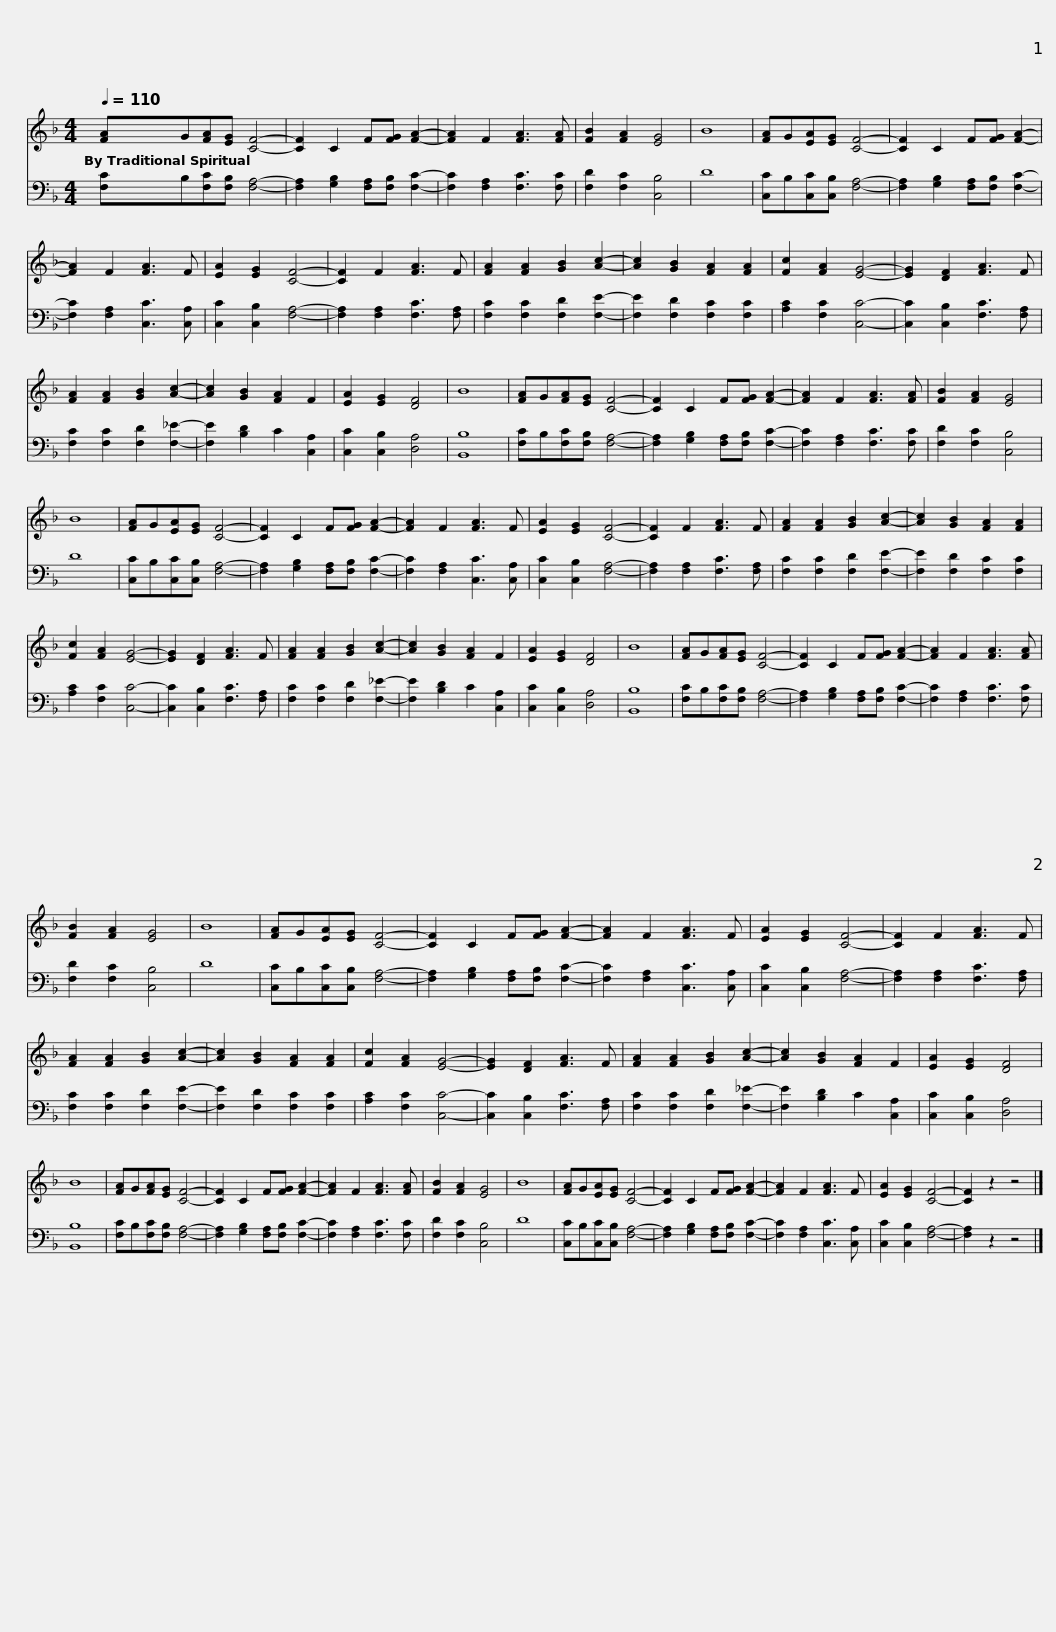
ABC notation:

X:1
%%score 1 2
L:1/8
Q:1/4=110
M:4/4
I:linebreak $
K:F
V:1 treble
V:2 bass
V:1
 [FA]G[FA][EG] [CF]4- | [CF]2 C2 F[FG] [FA]2- | [FA]2 F2 [FA]3 [FA] | [FB]2 [FA]2 [EG]4 | B8 | %5
 [FA]G[EA][EG] [CF]4- |$ [CF]2 C2 F[FG] [FA]2- | [FA]2 F2 [FA]3 F | [EA]2 [EG]2 [CF]4- | [CF]2 F2 [FA]3 F | %10
 [FA]2 [FA]2 [GB]2 [Ac]2- | [Ac]2 [GB]2 [FA]2 [FA]2 | [Fc]2 [FA]2 [EG]4- | [EG]2 [DF]2 [FA]3 F |$ [FA]2 [FA]2 [GB]2 [Ac]2- | %15
 [Ac]2 [GB]2 [FA]2 F2 | [EA]2 [EG]2 [DF]4 | B8 | [FA]G[FA][EG] [CF]4- | [CF]2 C2 F[FG] [FA]2- | %20
 [FA]2 F2 [FA]3 [FA] | [FB]2 [FA]2 [EG]4 | B8 |$ [FA]G[EA][EG] [CF]4- | [CF]2 C2 F[FG] [FA]2- | %25
 [FA]2 F2 [FA]3 F | [EA]2 [EG]2 [CF]4- | [CF]2 F2 [FA]3 F | [FA]2 [FA]2 [GB]2 [Ac]2- | [Ac]2 [GB]2 [FA]2 [FA]2 | %30
 [Fc]2 [FA]2 [EG]4- |$ [EG]2 [DF]2 [FA]3 F | [FA]2 [FA]2 [GB]2 [Ac]2- | [Ac]2 [GB]2 [FA]2 F2 | [EA]2 [EG]2 [DF]4 | %35
 B8 | [FA]G[FA][EG] [CF]4- | [CF]2 C2 F[FG] [FA]2- | [FA]2 F2 [FA]3 [FA] |$ [FB]2 [FA]2 [EG]4 | %40
 B8 | [FA]G[EA][EG] [CF]4- | [CF]2 C2 F[FG] [FA]2- | [FA]2 F2 [FA]3 F | [EA]2 [EG]2 [CF]4- | %45
 [CF]2 F2 [FA]3 F | [FA]2 [FA]2 [GB]2 [Ac]2- | [Ac]2 [GB]2 [FA]2 [FA]2 |$ [Fc]2 [FA]2 [EG]4- | [EG]2 [DF]2 [FA]3 F | %50
 [FA]2 [FA]2 [GB]2 [Ac]2- | [Ac]2 [GB]2 [FA]2 F2 | [EA]2 [EG]2 [DF]4 | B8 | [FA]G[FA][EG] [CF]4- | %55
 [CF]2 C2 F[FG] [FA]2- |$ [FA]2 F2 [FA]3 [FA] | [FB]2 [FA]2 [EG]4 | B8 | [FA]G[EA][EG] [CF]4- | %60
 [CF]2 C2 F[FG] [FA]2- | [FA]2 F2 [FA]3 F | [EA]2 [EG]2 [CF]4- | [CF]2 z2 z4 |] %64
V:2
 [F,C]B,[F,C][F,B,] [F,A,]4- | [F,A,]2 [G,B,]2 [F,A,][F,B,] [F,C]2- | [F,C]2 [F,A,]2 [F,C]3 [F,C] | [F,D]2 [F,C]2 [C,B,]4 | D8 | %5
 [C,C]B,[C,C][C,B,] [F,A,]4- |$ [F,A,]2 [G,B,]2 [F,A,][F,B,] [F,C]2- | [F,C]2 [F,A,]2 [C,C]3 [C,A,] | [C,C]2 [C,B,]2 [F,A,]4- | [F,A,]2 [F,A,]2 [F,C]3 [F,A,] | %10
 [F,C]2 [F,C]2 [F,D]2 [F,E]2- | [F,E]2 [F,D]2 [F,C]2 [F,C]2 | [A,C]2 [F,C]2 [C,C]4- | [C,C]2 [C,B,]2 [F,C]3 [F,A,] |$ [F,C]2 [F,C]2 [F,D]2 [F,_E]2- | %15
 [F,E]2 [B,D]2 C2 [C,A,]2 | [C,C]2 [C,B,]2 [D,A,]4 | [B,,B,]8 | [F,C]B,[F,C][F,B,] [F,A,]4- | [F,A,]2 [G,B,]2 [F,A,][F,B,] [F,C]2- | %20
 [F,C]2 [F,A,]2 [F,C]3 [F,C] | [F,D]2 [F,C]2 [C,B,]4 | D8 |$ [C,C]B,[C,C][C,B,] [F,A,]4- | [F,A,]2 [G,B,]2 [F,A,][F,B,] [F,C]2- | %25
 [F,C]2 [F,A,]2 [C,C]3 [C,A,] | [C,C]2 [C,B,]2 [F,A,]4- | [F,A,]2 [F,A,]2 [F,C]3 [F,A,] | [F,C]2 [F,C]2 [F,D]2 [F,E]2- | [F,E]2 [F,D]2 [F,C]2 [F,C]2 | %30
 [A,C]2 [F,C]2 [C,C]4- |$ [C,C]2 [C,B,]2 [F,C]3 [F,A,] | [F,C]2 [F,C]2 [F,D]2 [F,_E]2- | [F,E]2 [B,D]2 C2 [C,A,]2 | [C,C]2 [C,B,]2 [D,A,]4 | %35
 [B,,B,]8 | [F,C]B,[F,C][F,B,] [F,A,]4- | [F,A,]2 [G,B,]2 [F,A,][F,B,] [F,C]2- | [F,C]2 [F,A,]2 [F,C]3 [F,C] |$ [F,D]2 [F,C]2 [C,B,]4 | %40
 D8 | [C,C]B,[C,C][C,B,] [F,A,]4- | [F,A,]2 [G,B,]2 [F,A,][F,B,] [F,C]2- | [F,C]2 [F,A,]2 [C,C]3 [C,A,] | [C,C]2 [C,B,]2 [F,A,]4- | %45
 [F,A,]2 [F,A,]2 [F,C]3 [F,A,] | [F,C]2 [F,C]2 [F,D]2 [F,E]2- | [F,E]2 [F,D]2 [F,C]2 [F,C]2 |$ [A,C]2 [F,C]2 [C,C]4- | [C,C]2 [C,B,]2 [F,C]3 [F,A,] | %50
 [F,C]2 [F,C]2 [F,D]2 [F,_E]2- | [F,E]2 [B,D]2 C2 [C,A,]2 | [C,C]2 [C,B,]2 [D,A,]4 | [B,,B,]8 | [F,C]B,[F,C][F,B,] [F,A,]4- | %55
 [F,A,]2 [G,B,]2 [F,A,][F,B,] [F,C]2- |$ [F,C]2 [F,A,]2 [F,C]3 [F,C] | [F,D]2 [F,C]2 [C,B,]4 | D8 | [C,C]B,[C,C][C,B,] [F,A,]4- | %60
 [F,A,]2 [G,B,]2 [F,A,][F,B,] [F,C]2- | [F,C]2 [F,A,]2 [C,C]3 [C,A,] | [C,C]2 [C,B,]2 [F,A,]4- | [F,A,]2 z2 z4 |] %64
